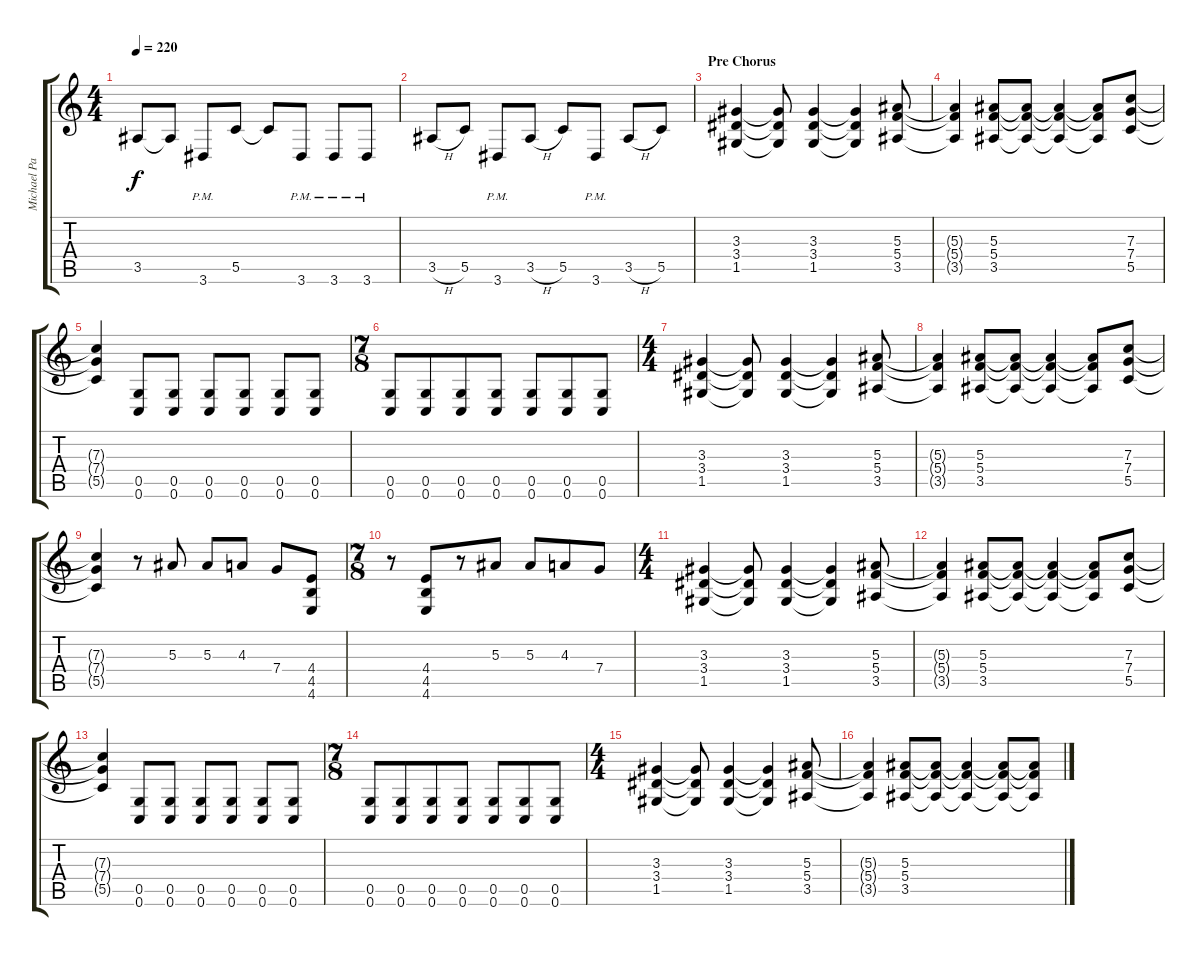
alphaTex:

\track ("Michael Padget" "Michael Pa") {instrument distortionguitar}
\staff {score tabs}
\tuning (D4 A3 F3 C3 G2 C2) {hide}
\ts (4 4)
\tempo 220
\clef g2
\ks c
3.5.8{dy f} 3.5{t}.8 3.6{pm}.8 5.5.8 5.5{t}.8 3.6{pm}.8 3.6{pm}.8 3.6{pm}.8 |
3.5{h}.8 5.5.8 3.6{pm}.8 3.5{h}.8 5.5.8 3.6{pm}.8 3.5{h}.8 5.5.8 |
\section ("" "Pre Chorus")
(3.3 3.4 1.5).4 (3.3{t} 3.4{t} 1.5{t}).8 (3.3 3.4 1.5).4 (3.3{t} 3.4{t} 1.5{t}).4 (5.3 5.4 3.5).8 |
(5.3{t} 5.4{t} 3.5{t}).4 (5.3 5.4 3.5).8 (5.3{t} 5.4{t} 3.5{t}).8 (5.3{t} 5.4{t} 3.5{t}).4 (5.3{t} 5.4{t} 3.5{t}).8 (7.3 7.4 5.5).8 |
(7.3{t} 7.4{t} 5.5{t}).4 (0.5 0.6).8 (0.5 0.6).8 (0.5 0.6).8 (0.5 0.6).8 (0.5 0.6).8 (0.5 0.6).8 |
\ts (7 8)
(0.5 0.6).8 (0.5 0.6).8 (0.5 0.6).8 (0.5 0.6).8 (0.5 0.6).8 (0.5 0.6).8 (0.5 0.6).8 |
\ts (4 4)
(3.3 3.4 1.5).4 (3.3{t} 3.4{t} 1.5{t}).8 (3.3 3.4 1.5).4 (3.3{t} 3.4{t} 1.5{t}).4 (5.3 5.4 3.5).8 |
(5.3{t} 5.4{t} 3.5{t}).4 (5.3 5.4 3.5).8 (5.3{t} 5.4{t} 3.5{t}).8 (5.3{t} 5.4{t} 3.5{t}).4 (5.3{t} 5.4{t} 3.5{t}).8 (7.3 7.4 5.5).8 |
(7.3{t} 7.4{t} 5.5{t}).4 r.8 5.3.8 5.3.8 4.3.8 7.4.8 (4.4 4.5 4.6).8 |
\ts (7 8)
r.8 (4.4 4.5 4.6).8 r.8 5.3.8 5.3.8 4.3.8 7.4.8 |
\ts (4 4)
(3.3 3.4 1.5).4 (3.3{t} 3.4{t} 1.5{t}).8 (3.3 3.4 1.5).4 (3.3{t} 3.4{t} 1.5{t}).4 (5.3 5.4 3.5).8 |
(5.3{t} 5.4{t} 3.5{t}).4 (5.3 5.4 3.5).8 (5.3{t} 5.4{t} 3.5{t}).8 (5.3{t} 5.4{t} 3.5{t}).4 (5.3{t} 5.4{t} 3.5{t}).8 (7.3 7.4 5.5).8 |
(7.3{t} 7.4{t} 5.5{t}).4 (0.5 0.6).8 (0.5 0.6).8 (0.5 0.6).8 (0.5 0.6).8 (0.5 0.6).8 (0.5 0.6).8 |
\ts (7 8)
(0.5 0.6).8 (0.5 0.6).8 (0.5 0.6).8 (0.5 0.6).8 (0.5 0.6).8 (0.5 0.6).8 (0.5 0.6).8 |
\ts (4 4)
(3.3 3.4 1.5).4 (3.3{t} 3.4{t} 1.5{t}).8 (3.3 3.4 1.5).4 (3.3{t} 3.4{t} 1.5{t}).4 (5.3 5.4 3.5).8 |
(5.3{t} 5.4{t} 3.5{t}).4 (5.3 5.4 3.5).8 (5.3{t} 5.4{t} 3.5{t}).8 (5.3{t} 5.4{t} 3.5{t}).4 (5.3{t} 5.4{t} 3.5{t}).8 (5.3{t} 5.4{t} 3.5{t}).8
